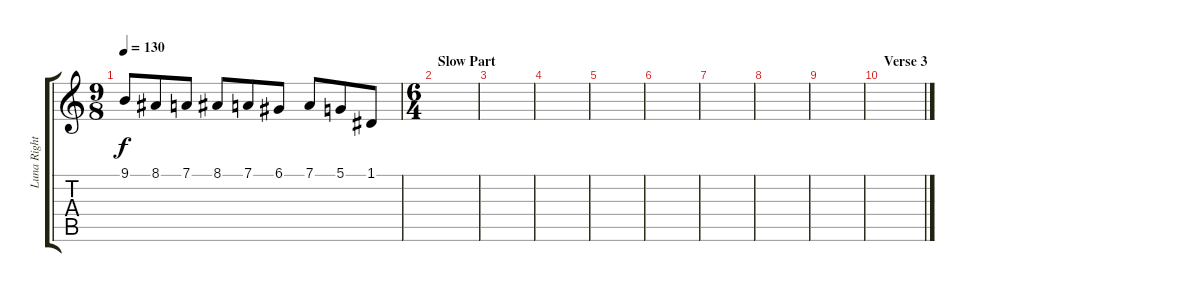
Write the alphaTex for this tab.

\track ("Luna Right" "Luna Right") {instrument choiraahs}
\staff {score tabs}
\tuning (D4 A3 F3 C3 G2 D2) {hide}
\ts (9 8)
\tempo 130
\clef g2
\ks c
9.1.8{dy f} 8.1.8 7.1.8 8.1.8 7.1.8 6.1.8 7.1.8 5.1.8 1.1.8 |
\ts (6 4)
\section ("" "Slow Part")
|
|
|
|
|
|
|
|
\section ("" "Verse 3")
